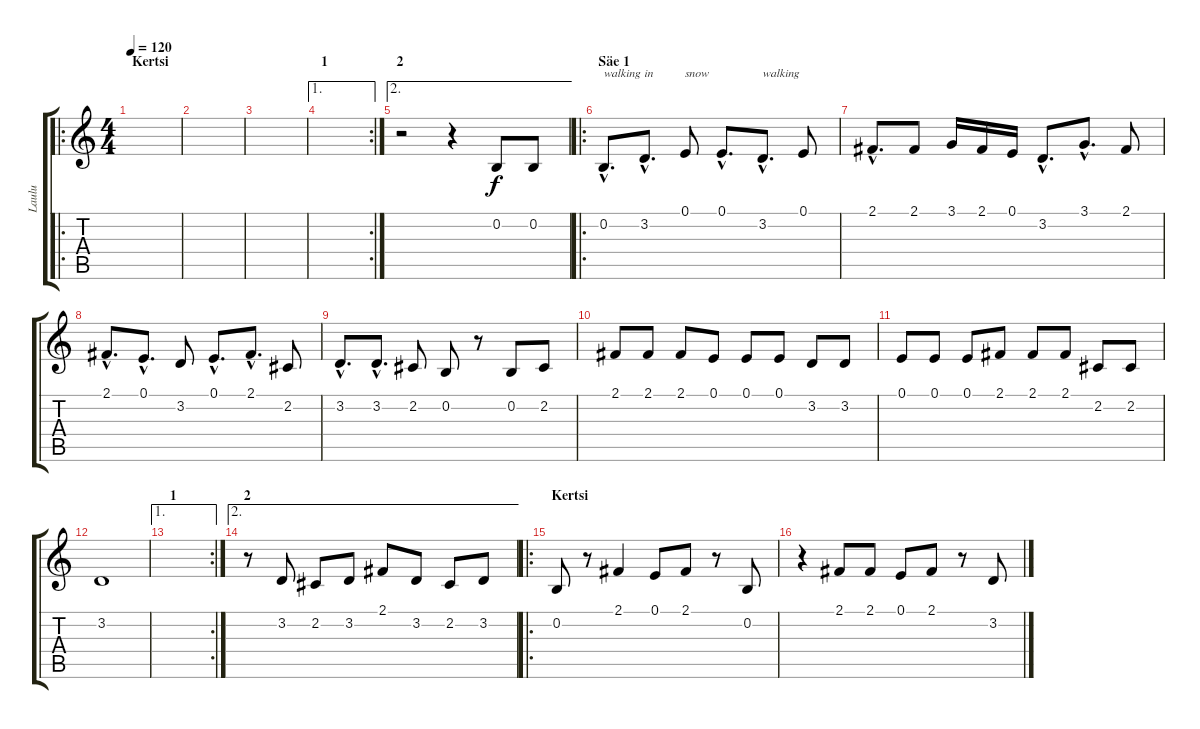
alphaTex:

\track ("Laulu" "Laulu") {instrument lead6voice}
\staff {score tabs}
\tuning (E4 B3 G3 D3 A2 E2) {hide}
\ro
\ts (4 4)
\section ("" "Kertsi")
\tempo 120
\clef g2
\ks c
|
|
|
\ae 1
\rc 2
\section ("" "1")
|
\ae 2
\section ("" "2")
r.2 r.4 0.2.8 0.2.8 |
\ro
\section ("" "Säe 1")
0.2{hac}.8{d txt "walking"} 3.2{hac}.8{d txt "in"} 0.1.8{txt "snow"} 0.1{hac}.8{d} 3.2{hac}.8{d txt "walking"} 0.1.8 |
2.1{hac}.8{d} 2.1.8 3.1.16 2.1.16 0.1.16 3.2{hac}.8{d} 3.1{hac}.8{d} 2.1.8 |
2.1{hac}.8{d} 0.1{hac}.8{d} 3.2.8 0.1{hac}.8{d} 2.1{hac}.8{d} 2.2.8 |
3.2{hac}.8{d} 3.2{hac}.8{d} 2.2.8 0.2.8 r.8 0.2.8 2.2.8 |
2.1.8 2.1.8 2.1.8 0.1.8 0.1.8 0.1.8 3.2.8 3.2.8 |
0.1.8 0.1.8 0.1.8 2.1.8 2.1.8 2.1.8 2.2.8 2.2.8 |
3.2.1 |
\ae 1
\rc 2
\section ("" "1")
|
\ae 2
\section ("" "2")
r.8 3.2.8 2.2.8 3.2.8 2.1.8 3.2.8 2.2.8 3.2.8 |
\ro
\section ("" "Kertsi")
0.2.8 r.8 2.1.4 0.1.8 2.1.8 r.8 0.2.8 |
r.4 2.1.8 2.1.8 0.1.8 2.1.8 r.8 3.2.8
